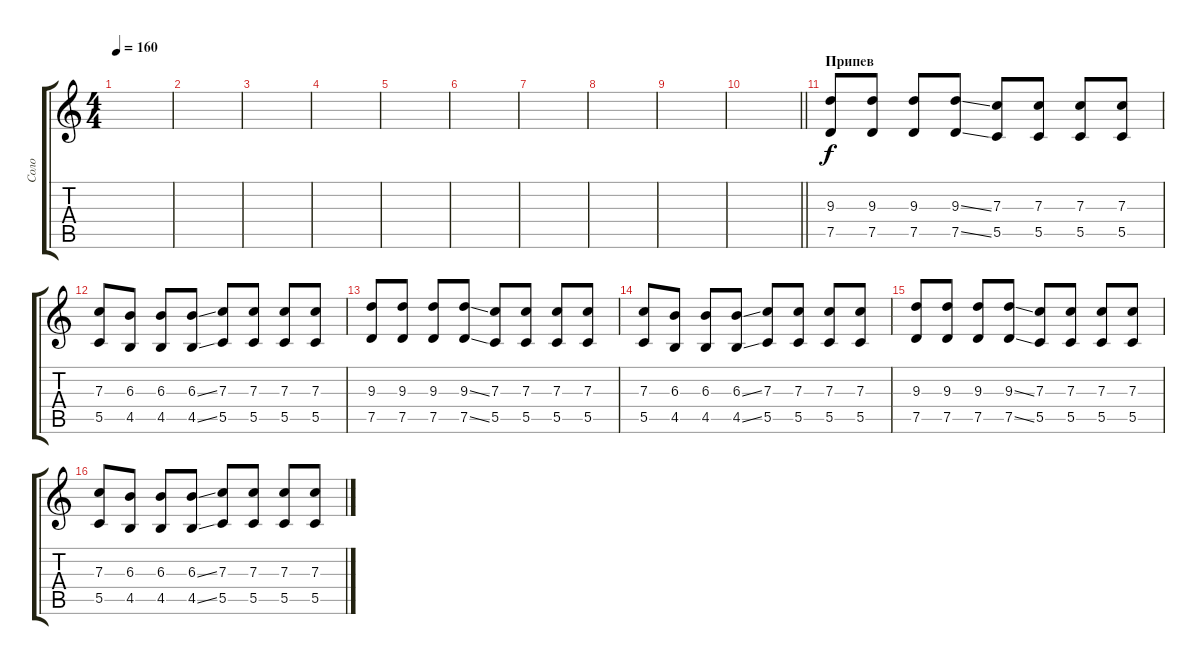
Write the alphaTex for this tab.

\track ("Соло" "Соло") {instrument distortionguitar}
\staff {score tabs}
\tuning (D4 A3 F3 C3 G2 C2) {hide}
\ts (4 4)
\tempo 160
\clef g2
\ks c
|
|
|
|
|
|
|
|
|
\barLineRight lightlight
|
\section ("" "Припев")
(9.3 7.5).8 (9.3 7.5).8 (9.3 7.5).8 (9.3{ss} 7.5{ss}).8 (7.3 5.5).8 (7.3 5.5).8 (7.3 5.5).8 (7.3 5.5).8 |
(7.3 5.5).8 (6.3 4.5).8 (6.3 4.5).8 (6.3{ss} 4.5{ss}).8 (7.3 5.5).8 (7.3 5.5).8 (7.3 5.5).8 (7.3 5.5).8 |
(9.3 7.5).8 (9.3 7.5).8 (9.3 7.5).8 (9.3{ss} 7.5{ss}).8 (7.3 5.5).8 (7.3 5.5).8 (7.3 5.5).8 (7.3 5.5).8 |
(7.3 5.5).8 (6.3 4.5).8 (6.3 4.5).8 (6.3{ss} 4.5{ss}).8 (7.3 5.5).8 (7.3 5.5).8 (7.3 5.5).8 (7.3 5.5).8 |
(9.3 7.5).8 (9.3 7.5).8 (9.3 7.5).8 (9.3{ss} 7.5{ss}).8 (7.3 5.5).8 (7.3 5.5).8 (7.3 5.5).8 (7.3 5.5).8 |
(7.3 5.5).8 (6.3 4.5).8 (6.3 4.5).8 (6.3{ss} 4.5{ss}).8 (7.3 5.5).8 (7.3 5.5).8 (7.3 5.5).8 (7.3 5.5).8
